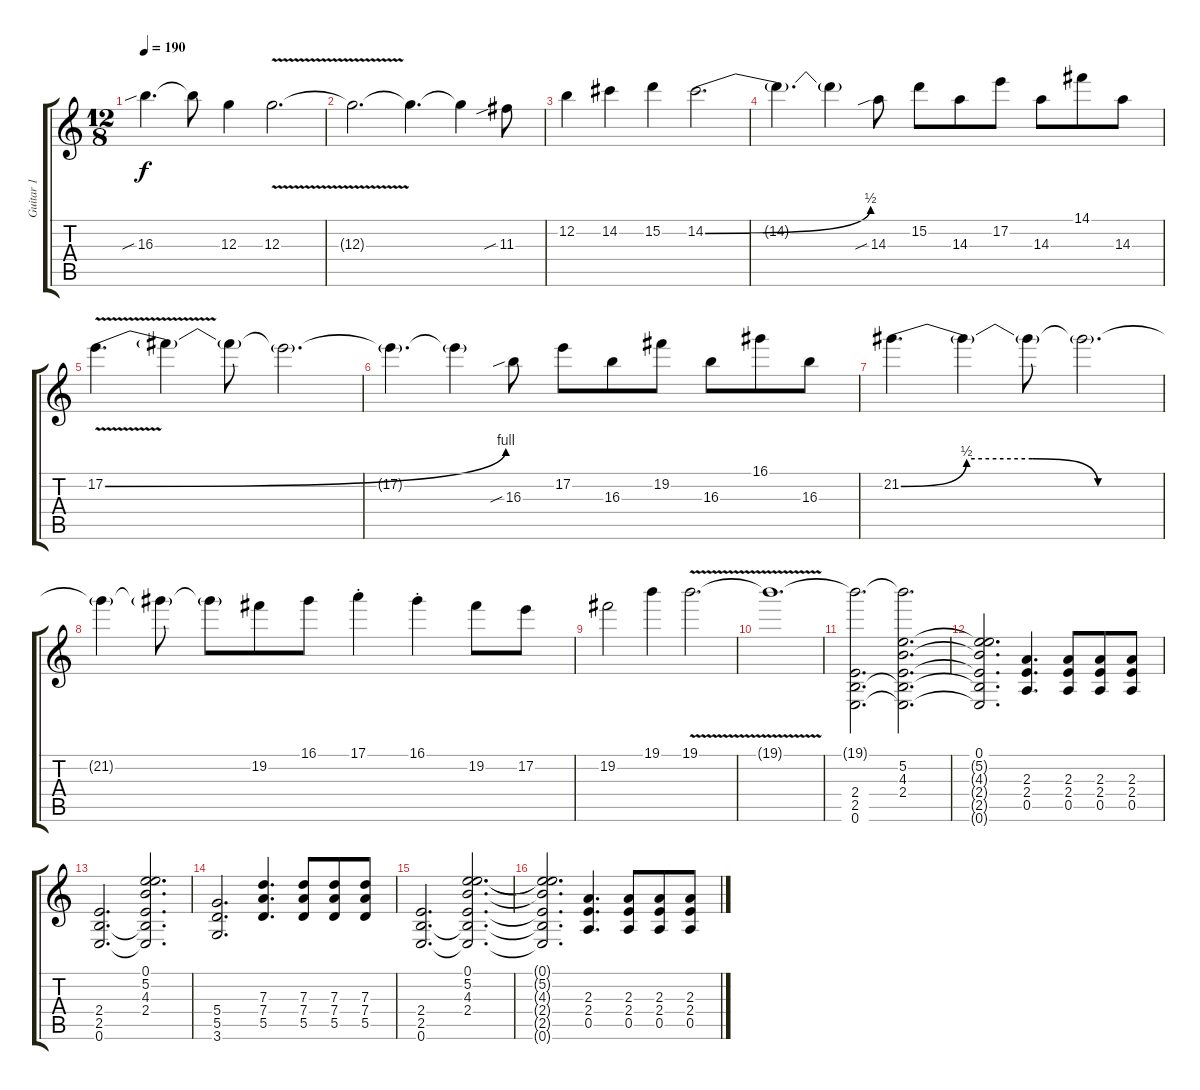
\track ("Guitar 1" "Guitar 1") {instrument distortionguitar}
\staff {score tabs}
\tuning (E4 B3 G3 D3 A2 E2) {hide}
\ts (12 8)
\tempo 190
\clef g2
\ks c
16.3{sib}.4{d dy f} 16.3{t}.8 12.3.4 12.3{v}.2{d} |
12.3{t}.2{d} 12.3{t}.4{d} 12.3{t}.4 11.3{sib}.8 |
12.2.4 14.2.4 15.2.4 14.2{be (bend 0 0 60 2)}.2{d} |
14.2{t}.4{d} 14.2{t}.4 14.3{sib}.8 15.2.8 14.3.8 17.2.8 14.3.8 14.1.8 14.3.8 |
17.2{be (bend 0 0 60 4) v}.4{d} 17.2{t}.4 17.2{t}.8 17.2{t}.2{d} |
17.2{t}.4{d} 17.2{t}.4 16.3{sib}.8 17.2.8 16.3.8 19.2.8 16.3.8 16.1.8 16.3.8 |
21.2{be (custom 0 0 15 2 30 2 45 0 60 0)}.4{d} 21.2{t}.4 21.2{t}.8 21.2{t}.2{d} |
21.2{t}.4 21.2{t}.8 21.2{t}.8 19.2.8 16.1.8 17.1{st}.4 16.1{st}.4 19.2.8 17.2.8 |
19.2.2 19.1.4 19.1{v}.2{d} |
19.1{t}.1{d} |
(19.1{t} 2.4 2.5 0.6).2{d volume 11} (19.1{t} 5.2 4.3 2.4 2.5{t} 0.6{t}).2{d} |
(0.1 5.2{t} 4.3{t} 2.4{t} 2.5{t} 0.6{t}).2{d} (2.3 2.4 0.5).4{d} (2.3 2.4 0.5).8 (2.3 2.4 0.5).8 (2.3 2.4 0.5).8 |
(2.4 2.5 0.6).2{d} (0.1 5.2 4.3 2.4 2.5{t} 0.6{t}).2{d} |
(5.4 5.5 3.6).2{d} (7.3 7.4 5.5).4{d} (7.3 7.4 5.5).8 (7.3 7.4 5.5).8 (7.3 7.4 5.5).8 |
(2.4 2.5 0.6).2{d} (0.1 5.2 4.3 2.4 2.5{t} 0.6{t}).2{d} |
(0.1{t} 5.2{t} 4.3{t} 2.4{t} 2.5{t} 0.6{t}).2{d} (2.3 2.4 0.5).4{d} (2.3 2.4 0.5).8 (2.3 2.4 0.5).8 (2.3 2.4 0.5).8
